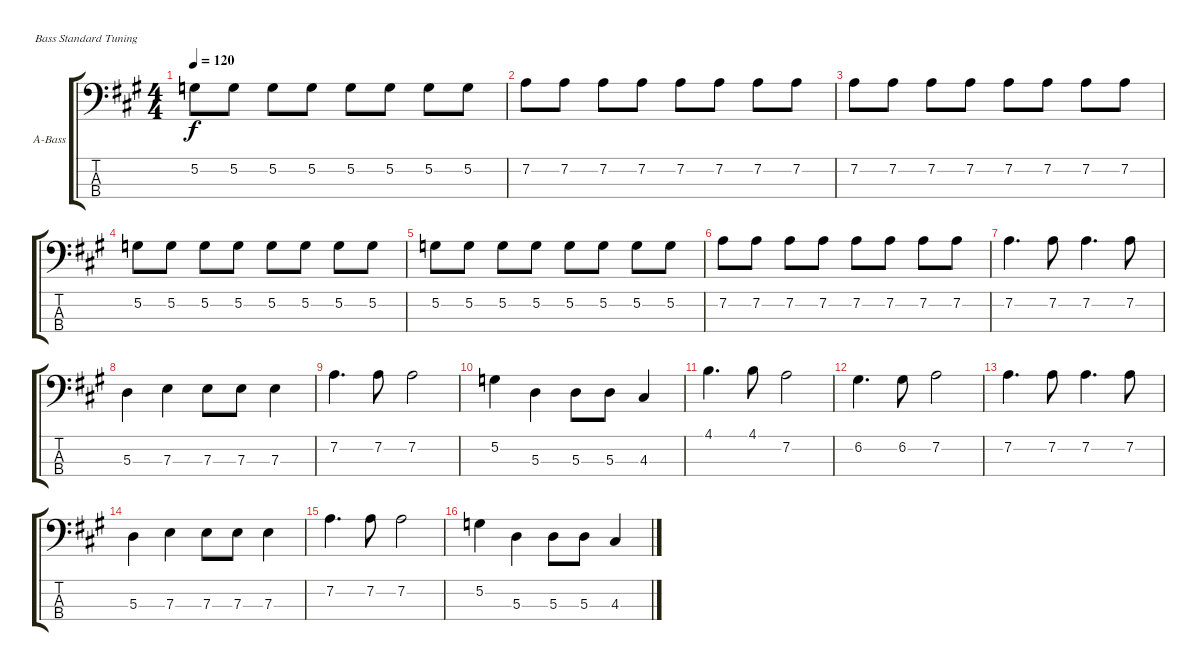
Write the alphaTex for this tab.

\bracketExtendMode groupsimilarinstruments
\firstSystemTrackNameOrientation horizontal
\otherSystemsTrackNameOrientation horizontal
\track ("Bass Paul" "A-Bass") {instrument acousticguitarnylon}
\staff {score tabs}
\tuning (G2 D2 A1 E1)
\ts (4 4)
\tempo 120
\clef f4
\ks a
5.2.8{dy f} 5.2.8 5.2.8 5.2.8 5.2.8 5.2.8 5.2.8 5.2.8 |
7.2.8 7.2.8 7.2.8 7.2.8 7.2.8 7.2.8 7.2.8 7.2.8 |
7.2.8 7.2.8 7.2.8 7.2.8 7.2.8 7.2.8 7.2.8 7.2.8 |
5.2.8 5.2.8 5.2.8 5.2.8 5.2.8 5.2.8 5.2.8 5.2.8 |
5.2.8 5.2.8 5.2.8 5.2.8 5.2.8 5.2.8 5.2.8 5.2.8 |
7.2.8 7.2.8 7.2.8 7.2.8 7.2.8 7.2.8 7.2.8 7.2.8 |
7.2.4{d} 7.2.8 7.2.4{d} 7.2.8 |
5.3.4 7.3.4 7.3.8 7.3.8 7.3.4 |
7.2.4{d} 7.2.8 7.2.2 |
5.2.4 5.3.4 5.3.8 5.3.8 4.3.4 |
4.1.4{d} 4.1.8 7.2.2 |
6.2.4{d} 6.2.8 7.2.2 |
7.2.4{d} 7.2.8 7.2.4{d} 7.2.8 |
5.3.4 7.3.4 7.3.8 7.3.8 7.3.4 |
7.2.4{d} 7.2.8 7.2.2 |
5.2.4 5.3.4 5.3.8 5.3.8 4.3.4
